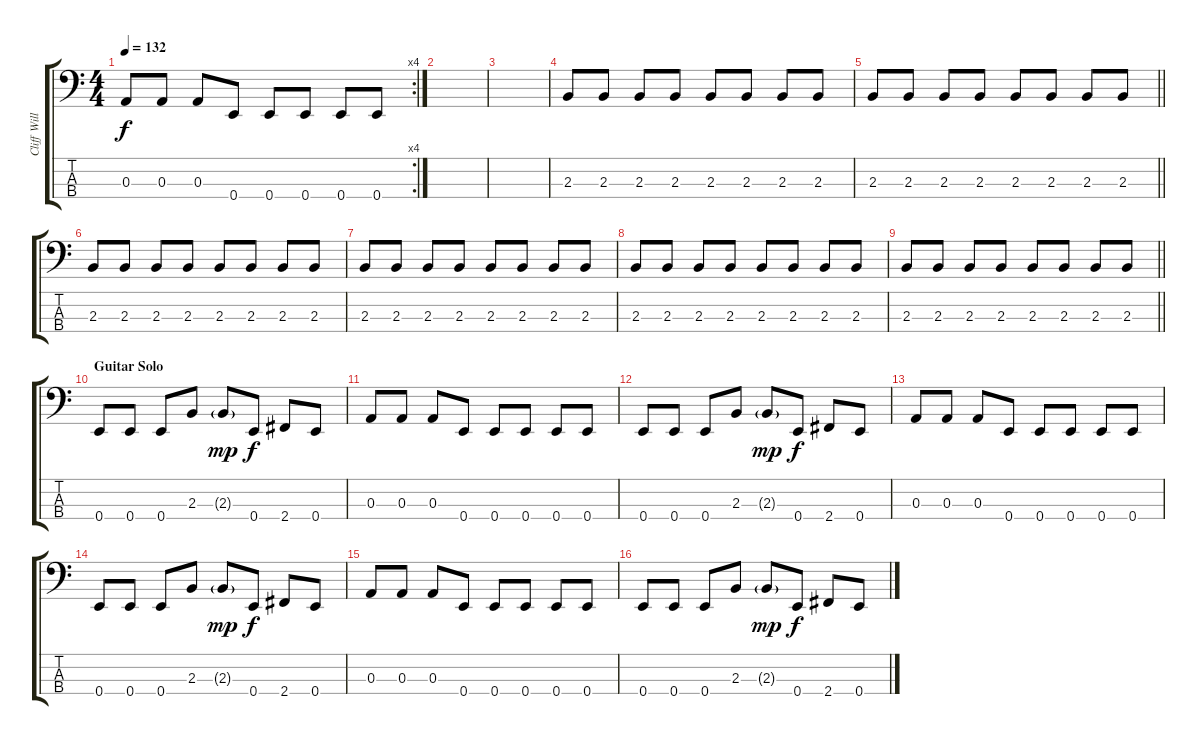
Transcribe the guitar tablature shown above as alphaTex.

\track ("Cliff Williams" "Cliff Will") {instrument electricbasspick}
\staff {score tabs}
\tuning (G2 D2 A1 E1) {hide}
\rc 4
\ts (4 4)
\tempo 132
\clef f4
\ks c
0.3.8{dy f} 0.3.8 0.3.8 0.4.8 0.4.8 0.4.8 0.4.8 0.4.8 |
|
|
2.3.8 2.3.8 2.3.8 2.3.8 2.3.8 2.3.8 2.3.8 2.3.8 |
\barLineRight lightlight
2.3.8 2.3.8 2.3.8 2.3.8 2.3.8 2.3.8 2.3.8 2.3.8 |
2.3.8 2.3.8 2.3.8 2.3.8 2.3.8 2.3.8 2.3.8 2.3.8 |
2.3.8 2.3.8 2.3.8 2.3.8 2.3.8 2.3.8 2.3.8 2.3.8 |
2.3.8 2.3.8 2.3.8 2.3.8 2.3.8 2.3.8 2.3.8 2.3.8 |
\barLineRight lightlight
2.3.8 2.3.8 2.3.8 2.3.8 2.3.8 2.3.8 2.3.8 2.3.8 |
\section ("" "Guitar Solo")
0.4.8 0.4.8 0.4.8 2.3.8 2.3{g}.8{dy mp} 0.4.8{dy f} 2.4.8 0.4.8 |
0.3.8 0.3.8 0.3.8 0.4.8 0.4.8 0.4.8 0.4.8 0.4.8 |
0.4.8 0.4.8 0.4.8 2.3.8 2.3{g}.8{dy mp} 0.4.8{dy f} 2.4.8 0.4.8 |
0.3.8 0.3.8 0.3.8 0.4.8 0.4.8 0.4.8 0.4.8 0.4.8 |
0.4.8 0.4.8 0.4.8 2.3.8 2.3{g}.8{dy mp} 0.4.8{dy f} 2.4.8 0.4.8 |
0.3.8 0.3.8 0.3.8 0.4.8 0.4.8 0.4.8 0.4.8 0.4.8 |
0.4.8 0.4.8 0.4.8 2.3.8 2.3{g}.8{dy mp} 0.4.8{dy f} 2.4.8 0.4.8
